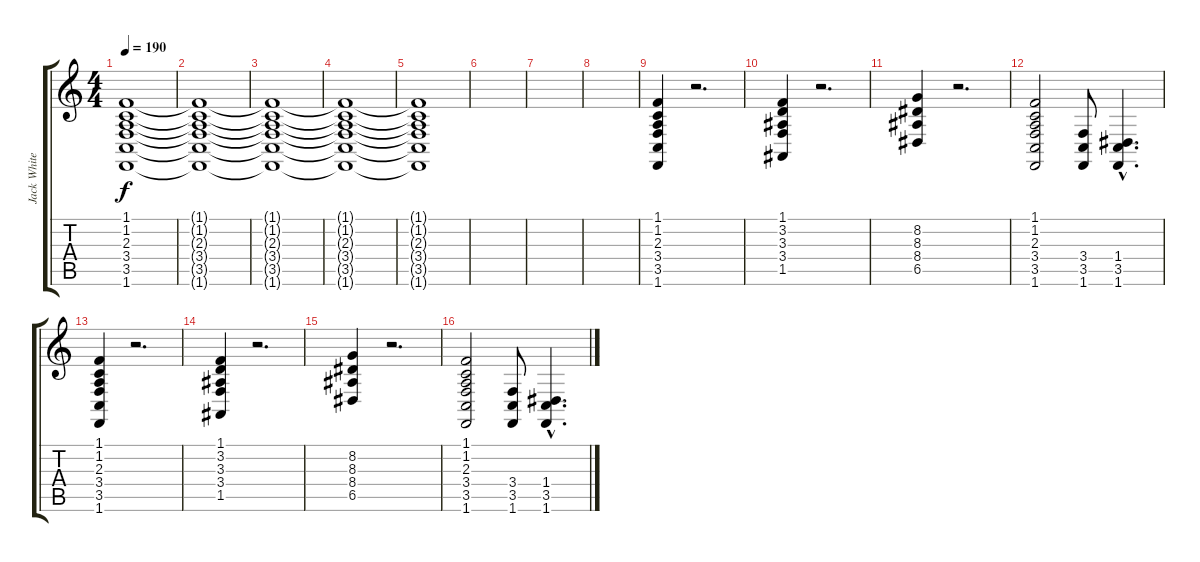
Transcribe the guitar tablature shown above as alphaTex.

\track ("Jack White" "Jack White") {instrument acousticgrandpiano}
\staff {score tabs}
\tuning (E4 B3 G3 D3 A2 E2) {hide}
\ts (4 4)
\tempo 190
\clef g2
\ks c
(1.1 1.2 2.3 3.4 3.5 1.6).1{dy f} |
(1.1{t} 1.2{t} 2.3{t} 3.4{t} 3.5{t} 1.6{t}).1 |
(1.1{t} 1.2{t} 2.3{t} 3.4{t} 3.5{t} 1.6{t}).1 |
(1.1{t} 1.2{t} 2.3{t} 3.4{t} 3.5{t} 1.6{t}).1 |
(1.1{t} 1.2{t} 2.3{t} 3.4{t} 3.5{t} 1.6{t}).1 |
|
|
|
(1.1 1.2 2.3 3.4 3.5 1.6).4 r.2{d} |
(1.1 3.2 3.3 3.4 1.5).4 r.2{d} |
(8.2 8.3 8.4 6.5).4 r.2{d} |
(1.1 1.2 2.3 3.4 3.5 1.6).2 (3.4 3.5 1.6).8 (1.4{hac} 3.5{hac} 1.6{hac}).4{d} |
(1.1 1.2 2.3 3.4 3.5 1.6).4 r.2{d} |
(1.1 3.2 3.3 3.4 1.5).4 r.2{d} |
(8.2 8.3 8.4 6.5).4 r.2{d} |
(1.1 1.2 2.3 3.4 3.5 1.6).2 (3.4 3.5 1.6).8 (1.4{hac} 3.5{hac} 1.6{hac}).4{d}
